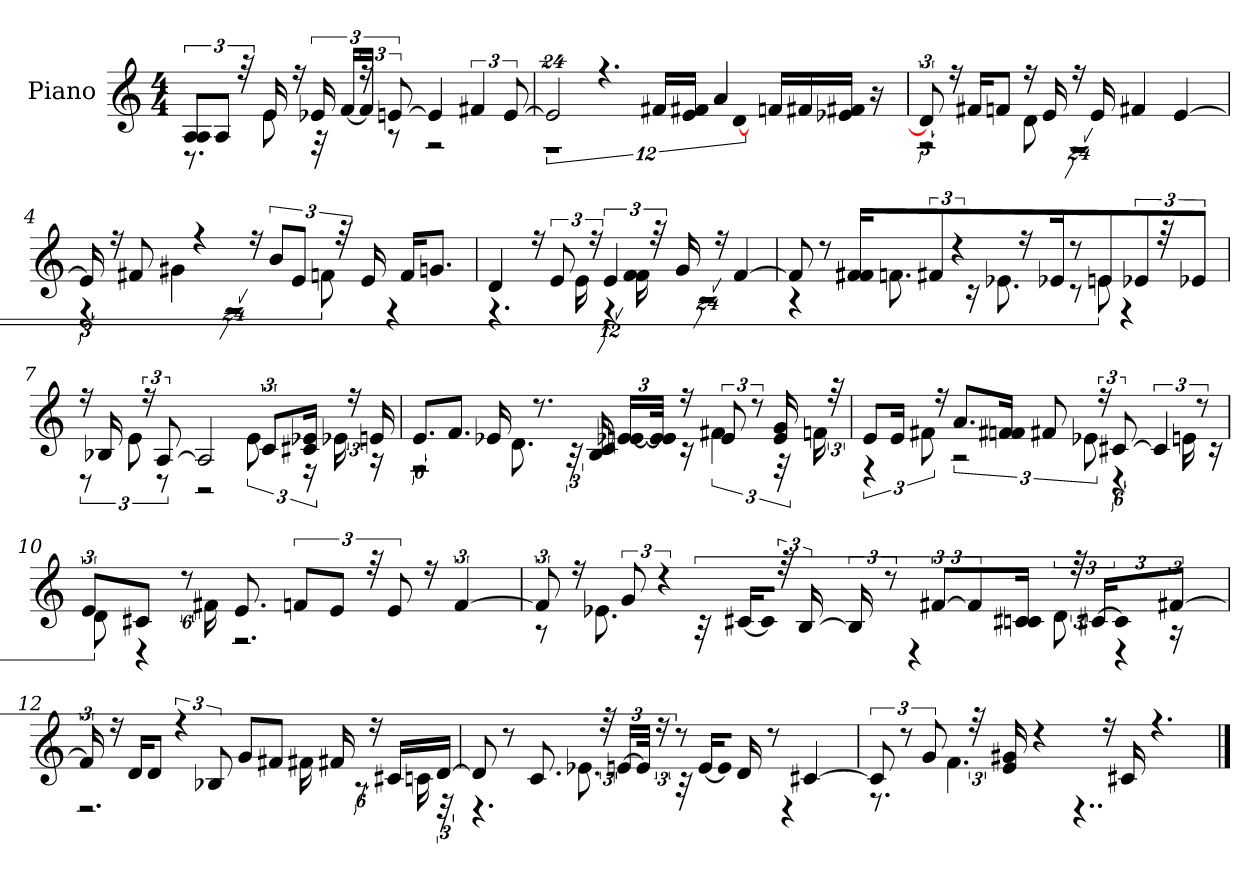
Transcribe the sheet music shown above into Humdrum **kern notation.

**kern
*part1
*staff1
*I"Piano
*I'Pno
*clefG2
*M4/4
*MM120
=1
*^
12A/ 12AL	8.r
12A/J	.
48r	.
16e	8e
16r	.
16e-X	48r
.	[24f/LL
24r	24f/JJ]
[12e	12r
4e]	2r
6f#X	.
[12e	.
=2	=2
48%17e]	12%11r
4.r	.
16f#X/LL	.
16e/ 16f#XJJ	.
4a	.
.	[12d
.	48%17ryy
16f/LL	.
16f#X/	.
16f#X/ 16e-XJJ	.
16r	.
=3	=3
12d]	3r
16r	.
16f#X/KL	.
8f/J	.
16r	8d
16e	.
16r	24%13r
16e	.
4f#X	.
[4e	.
.	12ryy
=4	=4
16e]	6r
16r	.
8f#X	.
.	4g#X
4r	.
.	48%13r
16r	.
12b/L	.
12e/J	.
.	12f
48r	.
16e	.
.	48%11r
16f/KL	.
8.g/J	.
.	16ryy
=5	=5
4d	4.r
16r	.
12e	.
.	16e
24r	.
6e	48%7r
.	16f 16f
48r	.
16g	.
.	48%17r
16r	.
[4f	.
=6	=6
8f]	4r
8r	.
16f#X/ 16f#XKL	8.f
12f#X/J	.
6r	.
.	16r
.	8.e-X
16r	.
16e-X	.
8r	8r
8e	12e
.	48%5r
12e-X	.
.	8ryy
48r	.
12e-X	.
=7	=7
16r	12r
16B-X	.
.	12e
24r	.
[12A	12r
2A]	2r
12c/L	12e
16e-X/ 16c#XJk	24r
.	16e-X
24r	.
16e	16r
=8	=8
8.e/L	12%5r
8.f/J	.
16e-X	.
.	8.d
8.r	.
.	48r
16c 16B	[24e-X/ [24eLL
.	48e-/] 48e]JJk
16r	16r
12e	6f#X
12r	.
16e 16g	48r
.	16f
48r	.
=9	=9
8e/L	6r
16e/Jk	.
.	12f#X
16r	.
8.a/L	3r
16f#X/ 16fJk	.
8f#X	.
.	12e-X
24r	.
[12c#X	24%5r
6c#]	.
.	16e
12r	.
.	16r
=10	=10
12e/L	12d
8c#X/J	48%5r
.	16f#X
48%5r	.
.	2.r
8.e	.
12f/L	.
12e/J	.
48r	.
12e	.
16r	.
[6f	.
=11	=11
12f]	8r
16r	.
.	8.e-X
12g	.
6r	.
.	48r
.	[24c#X/KL
.	8c#/J]
48r	.
[24B	.
24B]	.
12r	8.r
[12f#X/L	.
12f#/]	.
.	12d
16c/ 16c#XJk	.
.	6r
48r	.
[24c#X/KL	.
8c#/]	.
.	16r
[12f#X/J	12ryy
=12	=12
24f#]	2.r
16r	.
16d/KL	.
8d/J	.
6r	.
12B-X	.
8g/L	.
8f#X/J	.
.	16f#X
16f#X	.
.	48%5r
16r	.
16c#X/LL	16c
[16d/JJ	48r
.	24ryy
=13	=13
8d]	4.r
8r	.
8.c	.
.	8.e-X
48r	.
[24e/LL	.
48e/JJk]	.
24r	.
8r	48r
.	[24e/KL
.	8e/J]
16d	.
8r	4r
[4c#X	.
.	8ryy
=14	=14
12c#]	8.r
12r	.
12g	.
.	4.f
48r	.
16g#X 16e	.
4r	.
.	4..r
16r	.
16c#X	.
4.r	.
.	12ryy
*v	*v
==
*-
